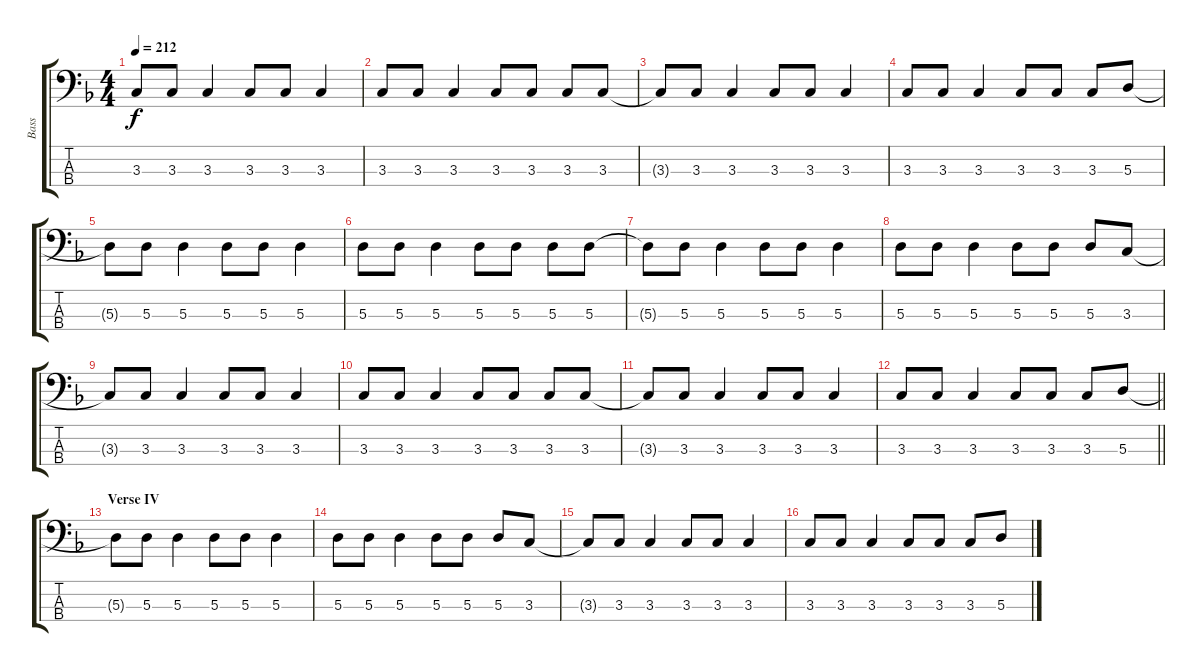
\track ("Bass" "Bass") {instrument electricbassfinger}
\staff {score tabs}
\tuning (G2 D2 A1 E1) {hide}
\ts (4 4)
\tempo 212
\clef f4
\ks dminor
3.3{t}.8{dy f} 3.3.8 3.3.4 3.3.8 3.3.8 3.3.4 |
3.3.8 3.3.8 3.3.4 3.3.8 3.3.8 3.3.8 3.3.8 |
3.3{t}.8 3.3.8 3.3.4 3.3.8 3.3.8 3.3.4 |
3.3.8 3.3.8 3.3.4 3.3.8 3.3.8 3.3.8 5.3.8 |
5.3{t}.8 5.3.8 5.3.4 5.3.8 5.3.8 5.3.4 |
5.3.8 5.3.8 5.3.4 5.3.8 5.3.8 5.3.8 5.3.8 |
5.3{t}.8 5.3.8 5.3.4 5.3.8 5.3.8 5.3.4 |
5.3.8 5.3.8 5.3.4 5.3.8 5.3.8 5.3.8 3.3.8 |
3.3{t}.8 3.3.8 3.3.4 3.3.8 3.3.8 3.3.4 |
3.3.8 3.3.8 3.3.4 3.3.8 3.3.8 3.3.8 3.3.8 |
3.3{t}.8 3.3.8 3.3.4 3.3.8 3.3.8 3.3.4 |
\barLineRight lightlight
3.3.8 3.3.8 3.3.4 3.3.8 3.3.8 3.3.8 5.3.8 |
\section ("" "Verse IV")
5.3{t}.8 5.3.8 5.3.4 5.3.8 5.3.8 5.3.4 |
5.3.8 5.3.8 5.3.4 5.3.8 5.3.8 5.3.8 3.3.8 |
3.3{t}.8 3.3.8 3.3.4 3.3.8 3.3.8 3.3.4 |
3.3.8 3.3.8 3.3.4 3.3.8 3.3.8 3.3.8 5.3.8
